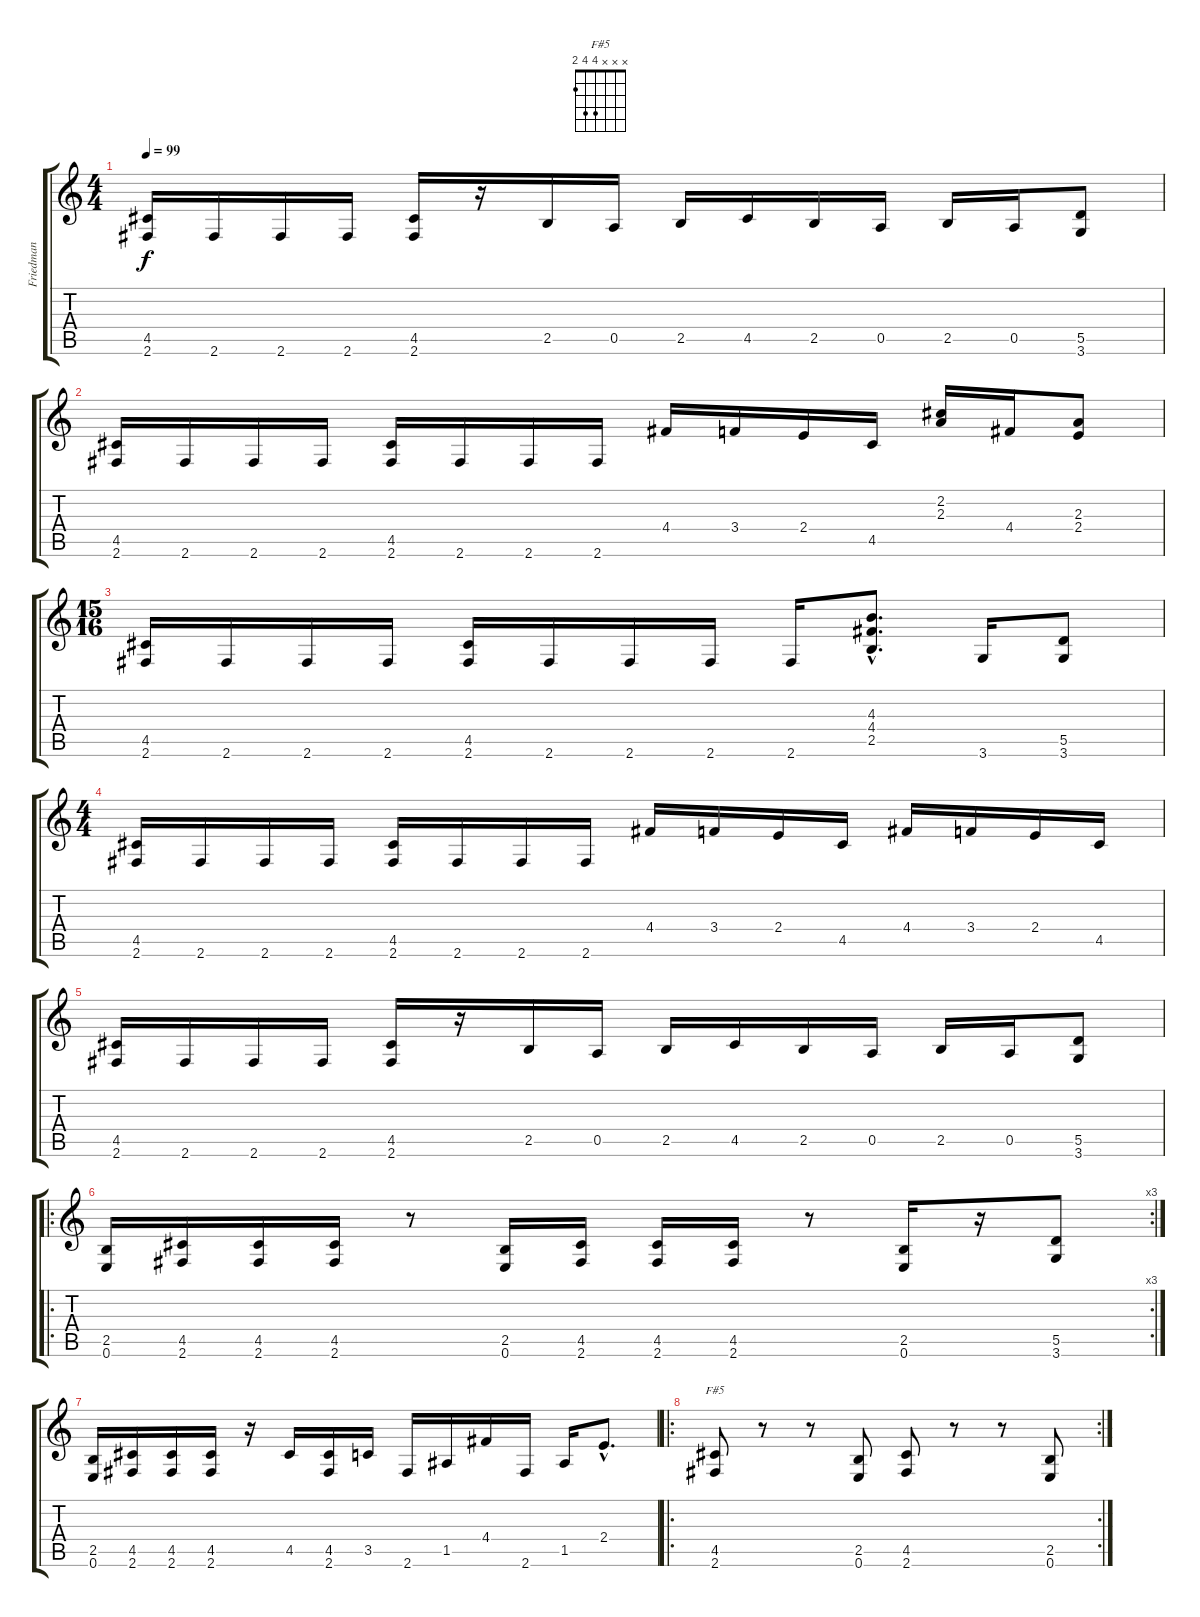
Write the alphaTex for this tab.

\track ("Friedman" "Friedman") {instrument distortionguitar}
\staff {score tabs}
\tuning (E4 B3 G3 D3 A2 E2) {hide}
\chord ("F#5" x x x 4 4 2)
\ts (4 4)
\tempo 99
\clef g2
\ks c
(4.5 2.6).16{dy f} 2.6.16 2.6.16 2.6.16 (4.5 2.6).16 r.16 2.5.16 0.5.16 2.5.16 4.5.16 2.5.16 0.5.16 2.5.16 0.5.16 (5.5 3.6).8 |
(4.5 2.6).16 2.6.16 2.6.16 2.6.16 (4.5 2.6).16 2.6.16 2.6.16 2.6.16 4.4.16 3.4.16 2.4.16 4.5.16 (2.2 2.3).16 4.4.16 (2.3 2.4).8 |
\ts (15 16)
(4.5 2.6).16 2.6.16 2.6.16 2.6.16 (4.5 2.6).16 2.6.16 2.6.16 2.6.16 2.6.16 (4.3{hac} 4.4{hac} 2.5{hac}).8{d} 3.6.16 (5.5 3.6).8 |
\ts (4 4)
(4.5 2.6).16 2.6.16 2.6.16 2.6.16 (4.5 2.6).16 2.6.16 2.6.16 2.6.16 4.4.16 3.4.16 2.4.16 4.5.16 4.4.16 3.4.16 2.4.16 4.5.16 |
(4.5 2.6).16 2.6.16 2.6.16 2.6.16 (4.5 2.6).16 r.16 2.5.16 0.5.16 2.5.16 4.5.16 2.5.16 0.5.16 2.5.16 0.5.16 (5.5 3.6).8 |
\ro
\rc 3
(2.5 0.6).16 (4.5 2.6).16 (4.5 2.6).16 (4.5 2.6).16 r.8 (2.5 0.6).16 (4.5 2.6).16 (4.5 2.6).16 (4.5 2.6).16 r.8 (2.5 0.6).16 r.16 (5.5 3.6).8 |
(2.5 0.6).16 (4.5 2.6).16 (4.5 2.6).16 (4.5 2.6).16 r.16 4.5.16 (4.5 2.6).16 3.5.16 2.6.16 1.5.16 4.4.16 2.6.16 1.5.16 2.4{hac}.8{d} |
\ro
\rc 2
(4.5 2.6).8{ch "F#5"} r.8 r.8 (2.5 0.6).8 (4.5 2.6).8 r.8 r.8 (2.5 0.6).8
